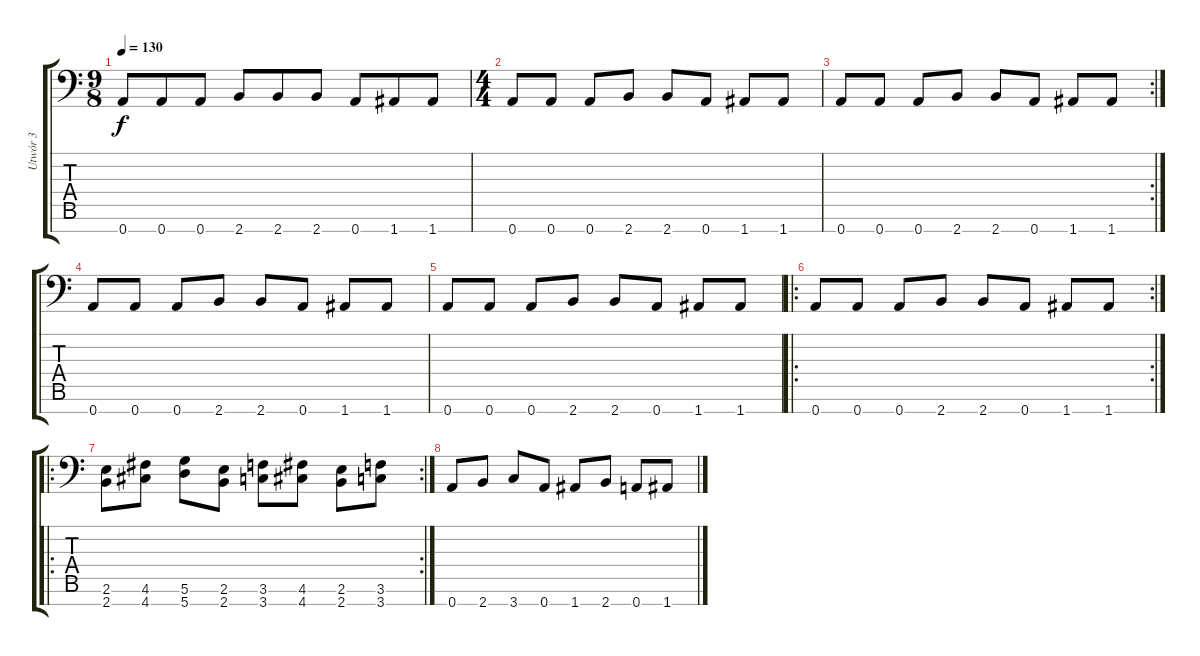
\track ("Utwór 3" "Utwór 3") {instrument distortionguitar}
\staff {score tabs}
\tuning (D4 A3 F3 C3 G2 D2 A1) {hide}
\ts (9 8)
\tempo 130
\clef f4
\ks c
0.7.8{dy f} 0.7.8 0.7.8 2.7.8 2.7.8 2.7.8 0.7.8 1.7.8 1.7.8 |
\ts (4 4)
0.7.8 0.7.8 0.7.8 2.7.8 2.7.8 0.7.8 1.7.8 1.7.8 |
\rc 2
0.7.8 0.7.8 0.7.8 2.7.8 2.7.8 0.7.8 1.7.8 1.7.8 |
0.7.8 0.7.8 0.7.8 2.7.8 2.7.8 0.7.8 1.7.8 1.7.8 |
0.7.8 0.7.8 0.7.8 2.7.8 2.7.8 0.7.8 1.7.8 1.7.8 |
\ro
\rc 2
0.7.8 0.7.8 0.7.8 2.7.8 2.7.8 0.7.8 1.7.8 1.7.8 |
\ro
\rc 2
(2.6 2.7).8 (4.6 4.7).8 (5.6 5.7).8 (2.6 2.7).8 (3.6 3.7).8 (4.6 4.7).8 (2.6 2.7).8 (3.6 3.7).8 |
0.7.8 2.7.8 3.7.8 0.7.8 1.7.8 2.7.8 0.7.8 1.7.8
